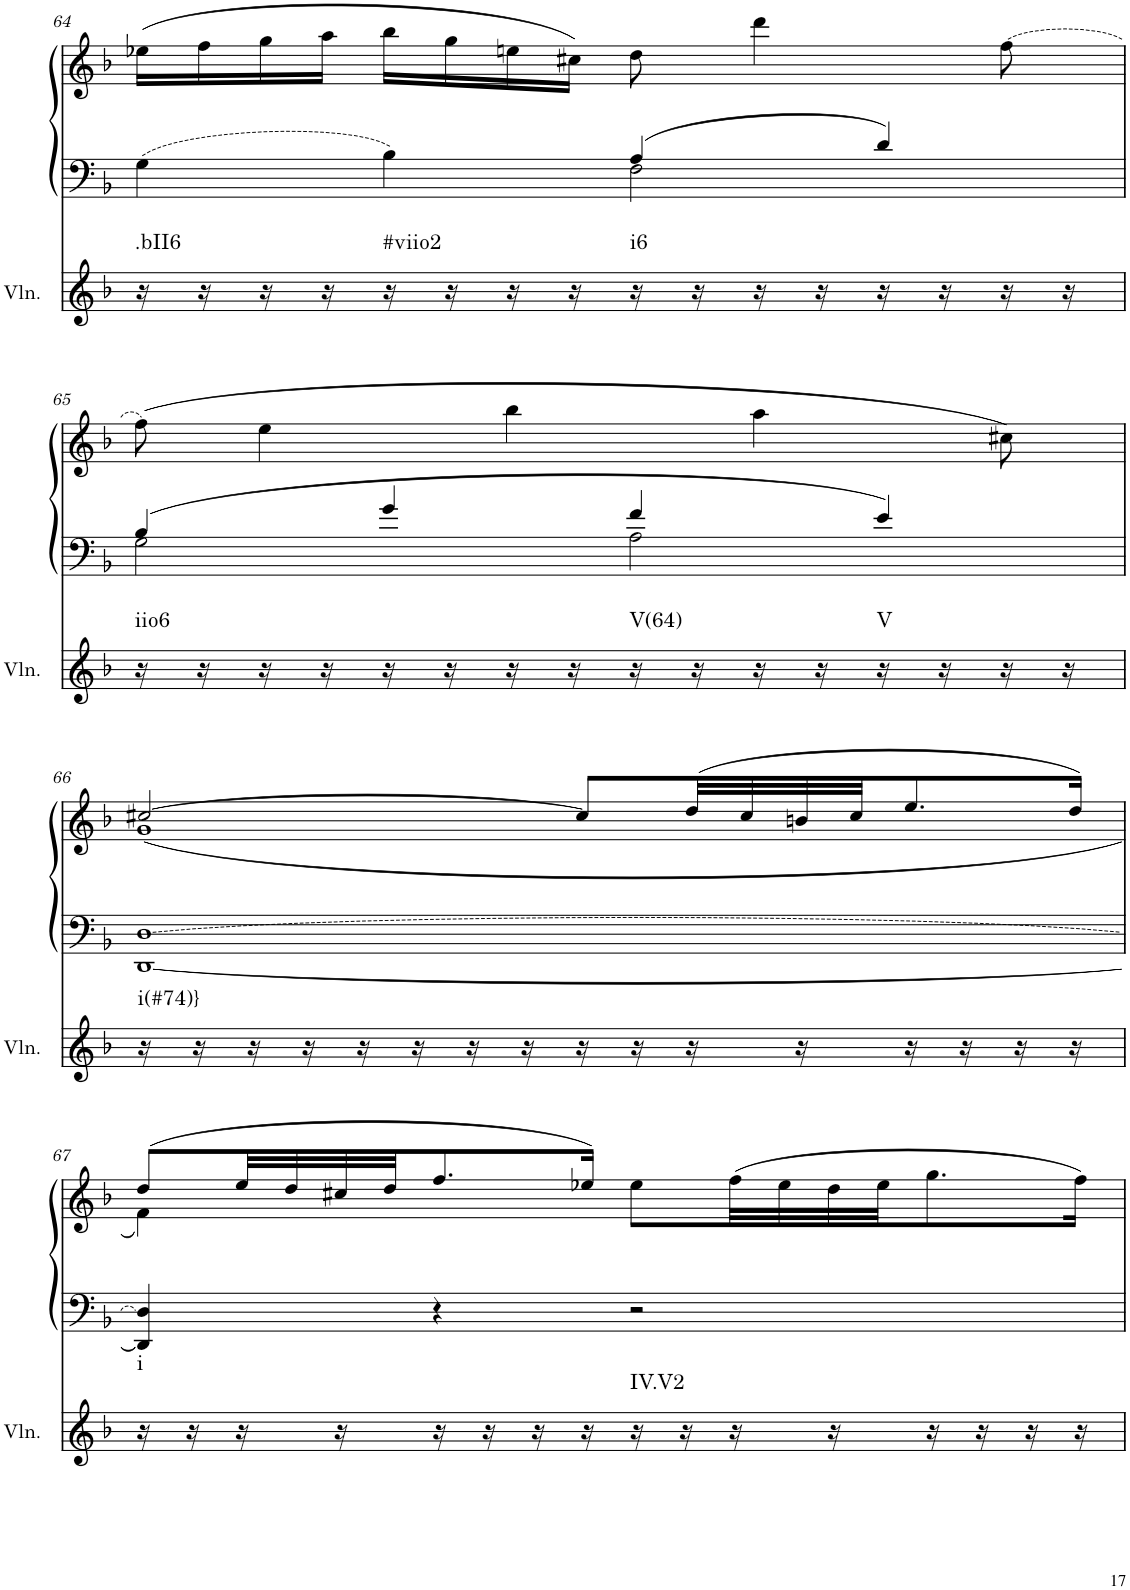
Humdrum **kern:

**kern	**harte	**kern	**kern
*part2	*part2	*part1	*part1
*staff3	*	*staff2	*staff1
*I"Violin	*	*I"unbenannt2	*
*I'Vln.	*	*	*
!!LO:PB:g=z
*clefG2	*	*clefG2	*clefG2
*k[b-]	*	*k[b-]	*k[b-]
*M2/2	*	*M2/2	*M2/2
=64	=64	=64	=64
*	*	*^	*
!	!LO:H:kt=.bII6	!	!	!
16r	N	4G\	2ryy	(16ee-X\LL
16r	.	.	.	16ff\
16r	.	.	.	16gg\
16r	.	.	.	16aa\JJ
!	!LO:H:kt=#viio2	!	!	!
16r	N	4B-\	.	16bb-\LL
16r	.	.	.	16gg\
16r	.	.	.	16een\
16r	.	.	.	16cc#X\JJ)
!	!LO:H:kt=i6	!	!	!
16r	N	4A/	2F\	8dd\
16r	.	.	.	.
16r	.	.	.	4ddd\
16r	.	.	.	.
16r	.	4d/	.	.
16r	.	.	.	.
!	!	!	!	!LO:T:dash
16r	.	.	.	[8ff\
16r	.	.	.	.
!!LO:LB:g=z
=65	=65	=65	=65	=65
!	!LO:H:kt=iio6	!	!	!
16r	N	4B-/	2G\	(8ff\]
16r	.	.	.	.
16r	.	.	.	4ee\
16r	.	.	.	.
16r	.	4g/	.	.
16r	.	.	.	.
16r	.	.	.	4bb-\
16r	.	.	.	.
!	!LO:H:kt=V(64)	!	!	!
16r	N	4f/	2A\	.
16r	.	.	.	.
16r	.	.	.	4aa\
16r	.	.	.	.
!	!LO:H:kt=V	!	!	!
16r	N	4e/	.	.
16r	.	.	.	.
16r	.	.	.	8cc#X\)
16r	.	.	.	.
*	*	*v	*v	*
!!LO:LB:g=z
=66	=66	=66	=66
!	!LO:H:kt=i(#74)}	!LO:T:n=2:dash	!
*	*	*	*^
16r	N	[1DD [1D	[2cc#X/	(1g
16r	.	.	.	.
16r	.	.	.	.
16r	.	.	.	.
16r	.	.	.	.
16r	.	.	.	.
16r	.	.	.	.
16r	.	.	.	.
16r	.	.	8cc#/L]	.
16r	.	.	.	.
16r	.	.	(32dd/LL	.
.	.	.	32cc#/	.
16r	.	.	32bn/	.
.	.	.	32cc#/JJ	.
16r	.	.	8.ee/	.
16r	.	.	.	.
16r	.	.	.	.
16r	.	.	16dd/Jk)	.
!!LO:LB:g=z	!!
=67	=67	=67	=67	=67
!	!LO:H:kt=i	!	!	!
16r	N	4DD/] 4D/]	(8dd/L	4f\)
16r	.	.	.	.
16r	.	.	32ee/LL	.
.	.	.	32dd/	.
16r	.	.	32cc#X/	.
.	.	.	32dd/JJ	.
16r	.	4r	8.ff/	2.ryy
16r	.	.	.	.
16r	.	.	.	.
16r	.	.	16ee-X/Jk)	.
!	!LO:H:kt=IV.V2	!	!	!
16r	N	2r	8ee-\L	.
16r	.	.	.	.
16r	.	.	(>32ff\LL	.
.	.	.	32ee-\	.
16r	.	.	32dd\	.
.	.	.	32ee-\JJ	.
16r	.	.	8.gg\	.
16r	.	.	.	.
16r	.	.	.	.
16r	.	.	16ff\Jk)	.
*	*	*	*v	*v
=	=	=	=
*-	*-	*-	*-
